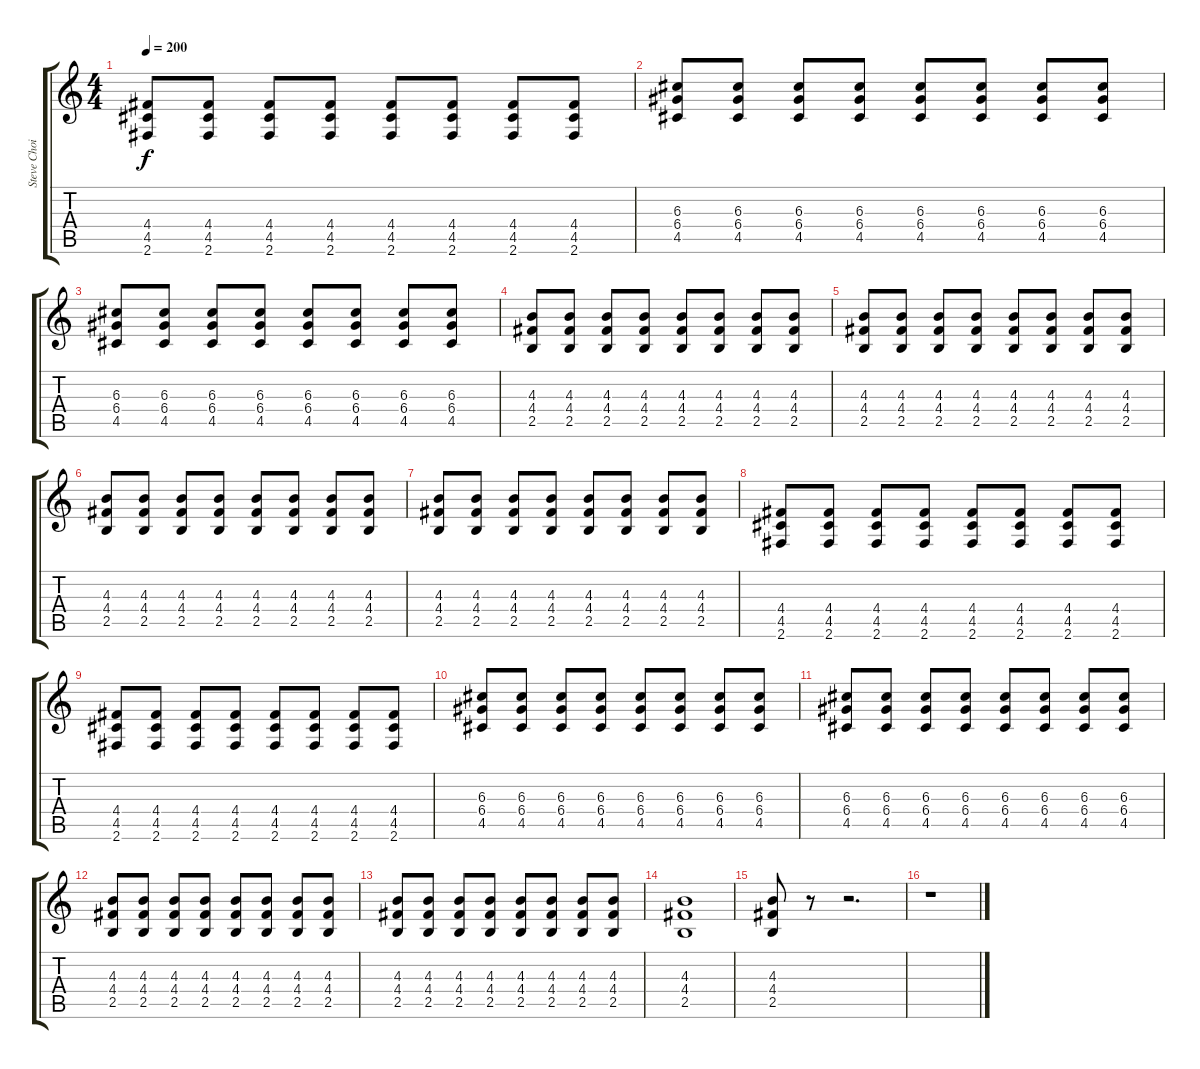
\track ("Steve Choi" "Steve Choi") {instrument acousticguitarsteel}
\staff {score tabs}
\tuning (E4 B3 G3 D3 A2 E2) {hide}
\ts (4 4)
\tempo 200
\clef g2
\ks c
(4.4 4.5 2.6).8{dy f} (4.4 4.5 2.6).8 (4.4 4.5 2.6).8 (4.4 4.5 2.6).8 (4.4 4.5 2.6).8 (4.4 4.5 2.6).8 (4.4 4.5 2.6).8 (4.4 4.5 2.6).8 |
(6.3 6.4 4.5).8 (6.3 6.4 4.5).8 (6.3 6.4 4.5).8 (6.3 6.4 4.5).8 (6.3 6.4 4.5).8 (6.3 6.4 4.5).8 (6.3 6.4 4.5).8 (6.3 6.4 4.5).8 |
(6.3 6.4 4.5).8 (6.3 6.4 4.5).8 (6.3 6.4 4.5).8 (6.3 6.4 4.5).8 (6.3 6.4 4.5).8 (6.3 6.4 4.5).8 (6.3 6.4 4.5).8 (6.3 6.4 4.5).8 |
(4.3 4.4 2.5).8 (4.3 4.4 2.5).8 (4.3 4.4 2.5).8 (4.3 4.4 2.5).8 (4.3 4.4 2.5).8 (4.3 4.4 2.5).8 (4.3 4.4 2.5).8 (4.3 4.4 2.5).8 |
(4.3 4.4 2.5).8 (4.3 4.4 2.5).8 (4.3 4.4 2.5).8 (4.3 4.4 2.5).8 (4.3 4.4 2.5).8 (4.3 4.4 2.5).8 (4.3 4.4 2.5).8 (4.3 4.4 2.5).8 |
(4.3 4.4 2.5).8 (4.3 4.4 2.5).8 (4.3 4.4 2.5).8 (4.3 4.4 2.5).8 (4.3 4.4 2.5).8 (4.3 4.4 2.5).8 (4.3 4.4 2.5).8 (4.3 4.4 2.5).8 |
(4.3 4.4 2.5).8 (4.3 4.4 2.5).8 (4.3 4.4 2.5).8 (4.3 4.4 2.5).8 (4.3 4.4 2.5).8 (4.3 4.4 2.5).8 (4.3 4.4 2.5).8 (4.3 4.4 2.5).8 |
(4.4 4.5 2.6).8 (4.4 4.5 2.6).8 (4.4 4.5 2.6).8 (4.4 4.5 2.6).8 (4.4 4.5 2.6).8 (4.4 4.5 2.6).8 (4.4 4.5 2.6).8 (4.4 4.5 2.6).8 |
(4.4 4.5 2.6).8 (4.4 4.5 2.6).8 (4.4 4.5 2.6).8 (4.4 4.5 2.6).8 (4.4 4.5 2.6).8 (4.4 4.5 2.6).8 (4.4 4.5 2.6).8 (4.4 4.5 2.6).8 |
(6.3 6.4 4.5).8 (6.3 6.4 4.5).8 (6.3 6.4 4.5).8 (6.3 6.4 4.5).8 (6.3 6.4 4.5).8 (6.3 6.4 4.5).8 (6.3 6.4 4.5).8 (6.3 6.4 4.5).8 |
(6.3 6.4 4.5).8 (6.3 6.4 4.5).8 (6.3 6.4 4.5).8 (6.3 6.4 4.5).8 (6.3 6.4 4.5).8 (6.3 6.4 4.5).8 (6.3 6.4 4.5).8 (6.3 6.4 4.5).8 |
(4.3 4.4 2.5).8 (4.3 4.4 2.5).8 (4.3 4.4 2.5).8 (4.3 4.4 2.5).8 (4.3 4.4 2.5).8 (4.3 4.4 2.5).8 (4.3 4.4 2.5).8 (4.3 4.4 2.5).8 |
(4.3 4.4 2.5).8 (4.3 4.4 2.5).8 (4.3 4.4 2.5).8 (4.3 4.4 2.5).8 (4.3 4.4 2.5).8 (4.3 4.4 2.5).8 (4.3 4.4 2.5).8 (4.3 4.4 2.5).8 |
(4.3 4.4 2.5).1 |
(4.3 4.4 2.5).8 r.8 r.2{d} |
r.1
